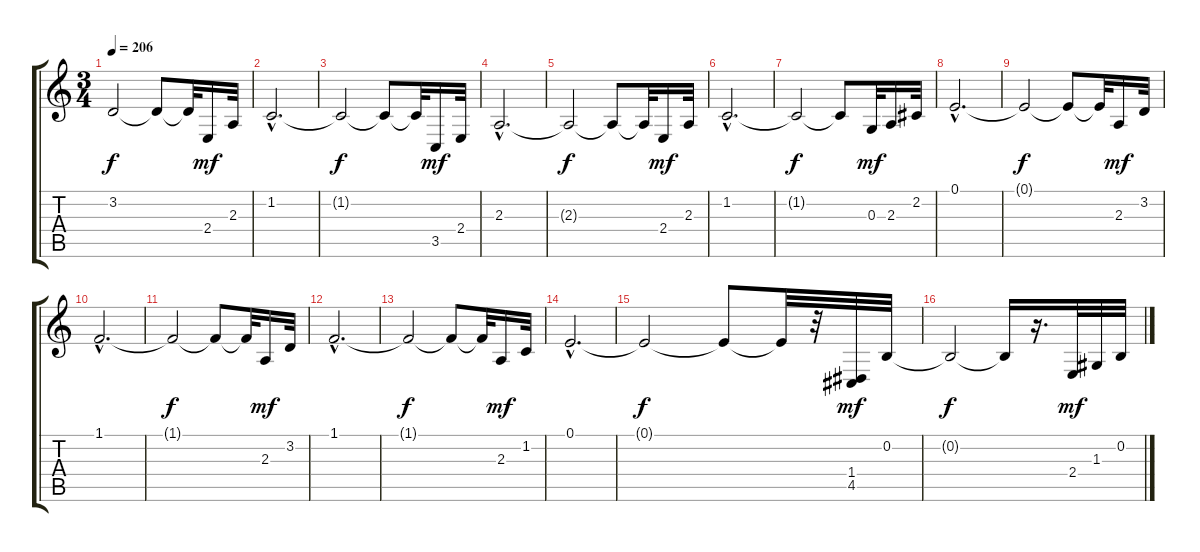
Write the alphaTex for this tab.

\track "" {instrument harpsichord}
\staff {score tabs}
\tuning (E4 B3 G3 D3 A2 E2) {hide}
\ts (3 4)
\tempo 206
\clef g2
\ks c
3.2{t}.2{dy f} 3.2{t}.8 3.2{t}.32 2.4.16{dy mf} 2.3.32 |
1.2{hac}.2{d} |
1.2{t}.2{dy f} 1.2{t}.8 1.2{t}.32 3.5.16{dy mf} 2.4.32 |
2.3{hac}.2{d} |
2.3{t}.2{dy f} 2.3{t}.8 2.3{t}.32 2.4.16{dy mf} 2.3.32 |
1.2{hac}.2{d} |
1.2{t}.2{dy f} 1.2{t}.8 0.3.32{dy mf} 2.3.16 2.2.32 |
0.1{hac}.2{d} |
0.1{t}.2{dy f} 0.1{t}.8 0.1{t}.32 2.3.16{dy mf} 3.2.32 |
1.1{hac}.2{d} |
1.1{t}.2{dy f} 1.1{t}.8 1.1{t}.32 2.3.16{dy mf} 3.2.32 |
1.1{hac}.2{d} |
1.1{t}.2{dy f} 1.1{t}.8 1.1{t}.32 2.3.16{dy mf} 1.2.32 |
0.1{hac}.2{d} |
0.1{t}.2{dy f} 0.1{t}.8 0.1{t}.32 r.32 (1.4 4.5).32{dy mf} 0.2.32 |
0.2{t}.2{dy f} 0.2{t}.16 r.16{d} 2.4.32{dy mf} 1.3.32 0.2.32
